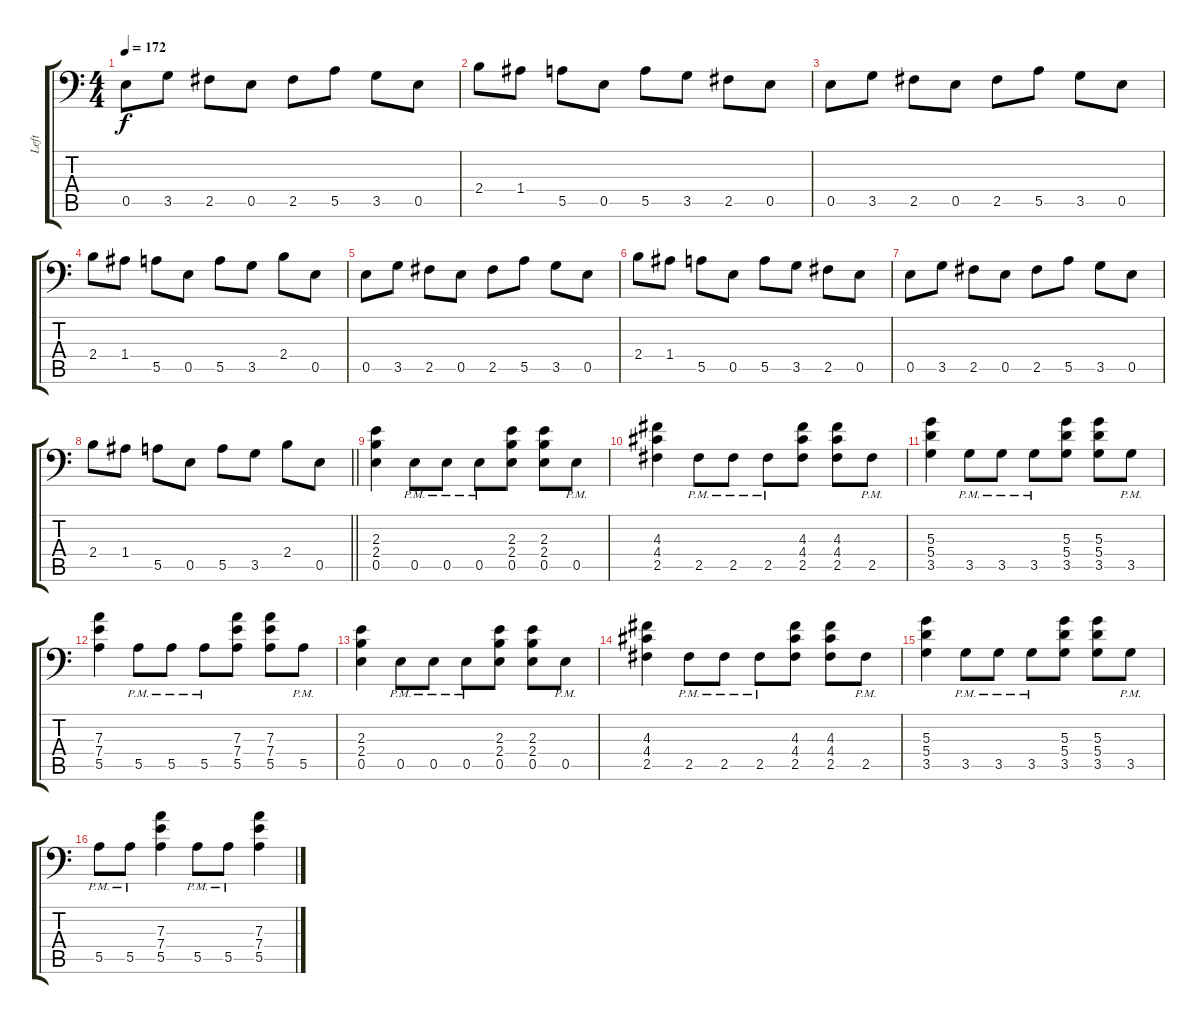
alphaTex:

\track ("Left" "Left") {instrument distortionguitar}
\staff {score tabs}
\tuning (B3 Gb3 D3 A2 E2 A1) {hide}
\ts (4 4)
\tempo 172
\clef f4
\ks c
0.5.8{dy f} 3.5.8 2.5.8 0.5.8 2.5.8 5.5.8 3.5.8 0.5.8 |
2.4.8 1.4.8 5.5.8 0.5.8 5.5.8 3.5.8 2.5.8 0.5.8 |
0.5.8 3.5.8 2.5.8 0.5.8 2.5.8 5.5.8 3.5.8 0.5.8 |
2.4.8 1.4.8 5.5.8 0.5.8 5.5.8 3.5.8 2.4.8 0.5.8 |
0.5.8 3.5.8 2.5.8 0.5.8 2.5.8 5.5.8 3.5.8 0.5.8 |
2.4.8 1.4.8 5.5.8 0.5.8 5.5.8 3.5.8 2.5.8 0.5.8 |
0.5.8 3.5.8 2.5.8 0.5.8 2.5.8 5.5.8 3.5.8 0.5.8 |
\barLineRight lightlight
2.4.8 1.4.8 5.5.8 0.5.8 5.5.8 3.5.8 2.4.8 0.5.8 |
(2.3 2.4 0.5).4 0.5{pm}.8 0.5{pm}.8 0.5{pm}.8 (2.3 2.4 0.5).8 (2.3 2.4 0.5).8 0.5{pm}.8 |
(4.3 4.4 2.5).4 2.5{pm}.8 2.5{pm}.8 2.5{pm}.8 (4.3 4.4 2.5).8 (4.3 4.4 2.5).8 2.5{pm}.8 |
(5.3 5.4 3.5).4 3.5{pm}.8 3.5{pm}.8 3.5{pm}.8 (5.3 5.4 3.5).8 (5.3 5.4 3.5).8 3.5{pm}.8 |
(7.3 7.4 5.5).4 5.5{pm}.8 5.5{pm}.8 5.5{pm}.8 (7.3 7.4 5.5).8 (7.3 7.4 5.5).8 5.5{pm}.8 |
(2.3 2.4 0.5).4 0.5{pm}.8 0.5{pm}.8 0.5{pm}.8 (2.3 2.4 0.5).8 (2.3 2.4 0.5).8 0.5{pm}.8 |
(4.3 4.4 2.5).4 2.5{pm}.8 2.5{pm}.8 2.5{pm}.8 (4.3 4.4 2.5).8 (4.3 4.4 2.5).8 2.5{pm}.8 |
(5.3 5.4 3.5).4 3.5{pm}.8 3.5{pm}.8 3.5{pm}.8 (5.3 5.4 3.5).8 (5.3 5.4 3.5).8 3.5{pm}.8 |
5.5{pm}.8 5.5{pm}.8 (7.3 7.4 5.5).4 5.5{pm}.8 5.5{pm}.8 (7.3 7.4 5.5).4
